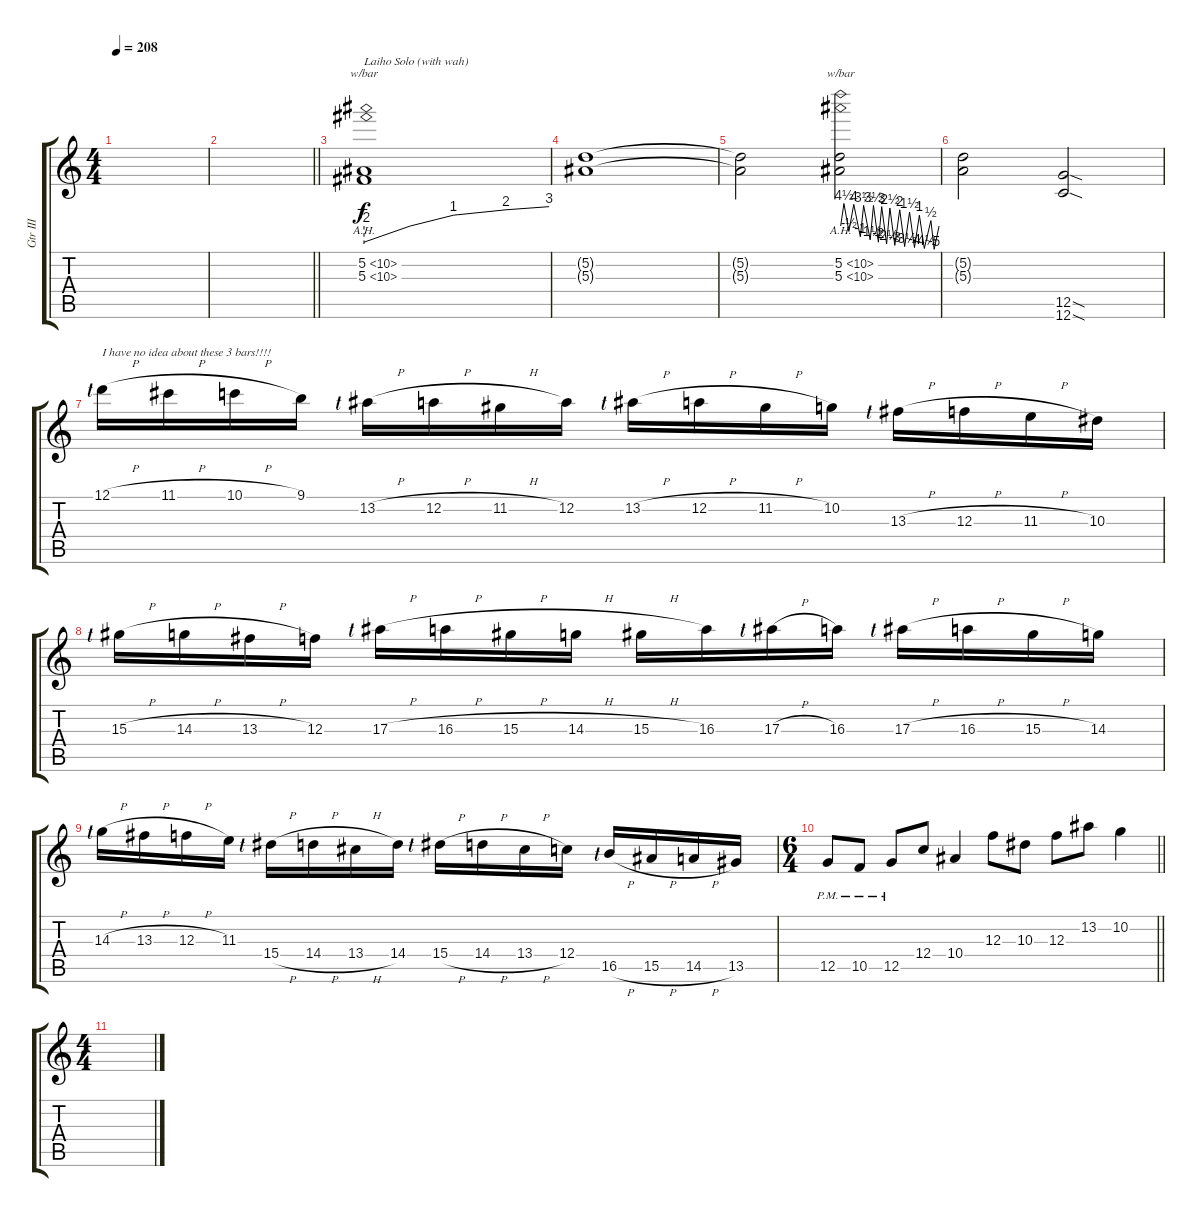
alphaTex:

\track ("Gtr III" "Gtr III") {instrument overdrivenguitar}
\staff {score tabs}
\tuning (D4 A3 F3 C3 G2 C2) {hide}
\ts (4 4)
\tempo 208
\clef g2
\ks c
|
\barLineRight lightlight
|
(5.2{ah 5} 5.3{ah 5}).1{tbe (custom default 0 -8 15 0 29 4 46 8 60 12) txt "Laiho Solo (with wah)" volume 16 balance 8} |
(5.2{t} 5.3{t}).1 |
(5.2{t} 5.3{t}).2 (5.2{ah 5} 5.3{ah 5}).2{tbe (custom default 0 0 2 18 5 -2 8 16 12 -4 14 14 18 -6 20 14 23 -8 25 12 28 -10 30 10 33 -12 36 8 39 -14 42 6 45 -16 48 4 51 -18 55 2 57 -20 60 0)} |
(5.2{t} 5.3{t}).2 (12.5{sod} 12.6{sod}).2 |
12.1{h lf 1}.16{txt "I have no idea about these 3 bars!!!!"} 11.1{h}.16 10.1{h}.16 9.1.16 13.2{h lf 1}.16 12.2{h}.16 11.2{h}.16 12.2.16 13.2{h lf 1}.16 12.2{h}.16 11.2{h}.16 10.2.16 13.3{h lf 1}.16 12.3{h}.16 11.3{h}.16 10.3.16 |
15.3{h lf 1}.16 14.3{h}.16 13.3{h}.16 12.3.16 17.3{h lf 1}.16 16.3{h}.16 15.3{h}.16 14.3{h}.16 15.3{h}.16 16.3.16 17.3{h lf 1}.16 16.3.16 17.3{h lf 1}.16 16.3{h}.16 15.3{h}.16 14.3.16 |
14.3{h lf 1}.16 13.3{h}.16 12.3{h}.16 11.3.16 15.4{h lf 1}.16 14.4{h}.16 13.4{h}.16 14.4.16 15.4{h lf 1}.16 14.4{h}.16 13.4{h}.16 12.4.16 16.5{h lf 1}.16 15.5{h}.16 14.5{h}.16 13.5.16 |
\ts (6 4)
\barLineRight lightlight
12.5{pm}.8 10.5{pm}.8 12.5{pm}.8 12.4.8 10.4.4 12.3.8 10.3.8 12.3.8 13.2.8 10.2.4 |
\ts (4 4)
